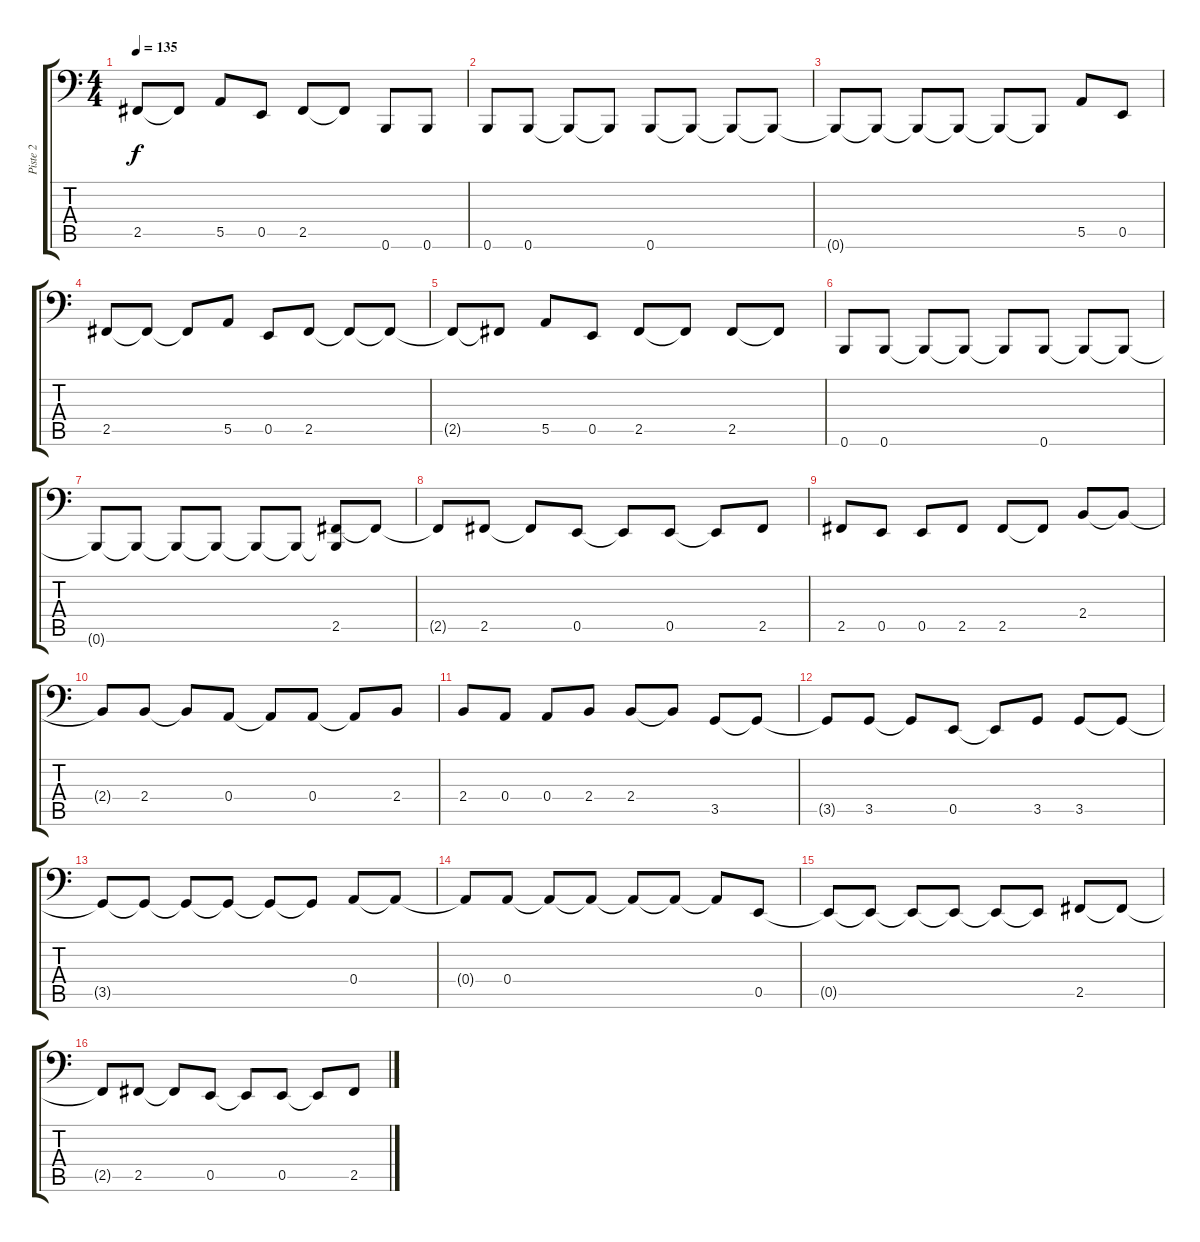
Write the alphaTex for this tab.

\track ("Piste 2" "Piste 2") {instrument electricbassfinger}
\staff {score tabs}
\tuning (C3 G2 D2 A1 E1 B0) {hide}
\ts (4 4)
\tempo 135
\clef f4
\ks c
2.5{t}.8{dy f} 2.5{t}.8 5.5.8 0.5.8 2.5.8 2.5{t}.8 0.6.8 0.6.8 |
0.6.8 0.6.8 0.6{t}.8 0.6{t}.8 0.6.8 0.6{t}.8 0.6{t}.8 0.6{t}.8 |
0.6{t}.8 0.6{t}.8 0.6{t}.8 0.6{t}.8 0.6{t}.8 0.6{t}.8 5.5.8 0.5.8 |
2.5.8 2.5{t}.8 2.5{t}.8 5.5.8 0.5.8 2.5.8 2.5{t}.8 2.5{t}.8 |
2.5{t}.8 2.5{t}.8 5.5.8 0.5.8 2.5.8 2.5{t}.8 2.5.8 2.5{t}.8 |
0.6.8 0.6.8 0.6{t}.8 0.6{t}.8 0.6{t}.8 0.6.8 0.6{t}.8 0.6{t}.8 |
0.6{t}.8 0.6{t}.8 0.6{t}.8 0.6{t}.8 0.6{t}.8 0.6{t}.8 (2.5 0.6{t}).8 2.5{t}.8 |
2.5{t}.8 2.5.8 2.5{t}.8 0.5.8 0.5{t}.8 0.5.8 0.5{t}.8 2.5.8 |
2.5.8 0.5.8 0.5.8 2.5.8 2.5.8 2.5{t}.8 2.4.8 2.4{t}.8 |
2.4{t}.8 2.4.8 2.4{t}.8 0.4.8 0.4{t}.8 0.4.8 0.4{t}.8 2.4.8 |
2.4.8 0.4.8 0.4.8 2.4.8 2.4.8 2.4{t}.8 3.5.8 3.5{t}.8 |
3.5{t}.8 3.5.8 3.5{t}.8 0.5.8 0.5{t}.8 3.5.8 3.5.8 3.5{t}.8 |
3.5{t}.8 3.5{t}.8 3.5{t}.8 3.5{t}.8 3.5{t}.8 3.5{t}.8 0.4.8 0.4{t}.8 |
0.4{t}.8 0.4.8 0.4{t}.8 0.4{t}.8 0.4{t}.8 0.4{t}.8 0.4{t}.8 0.5.8 |
0.5{t}.8 0.5{t}.8 0.5{t}.8 0.5{t}.8 0.5{t}.8 0.5{t}.8 2.5.8 2.5{t}.8 |
2.5{t}.8 2.5.8 2.5{t}.8 0.5.8 0.5{t}.8 0.5.8 0.5{t}.8 2.5.8
